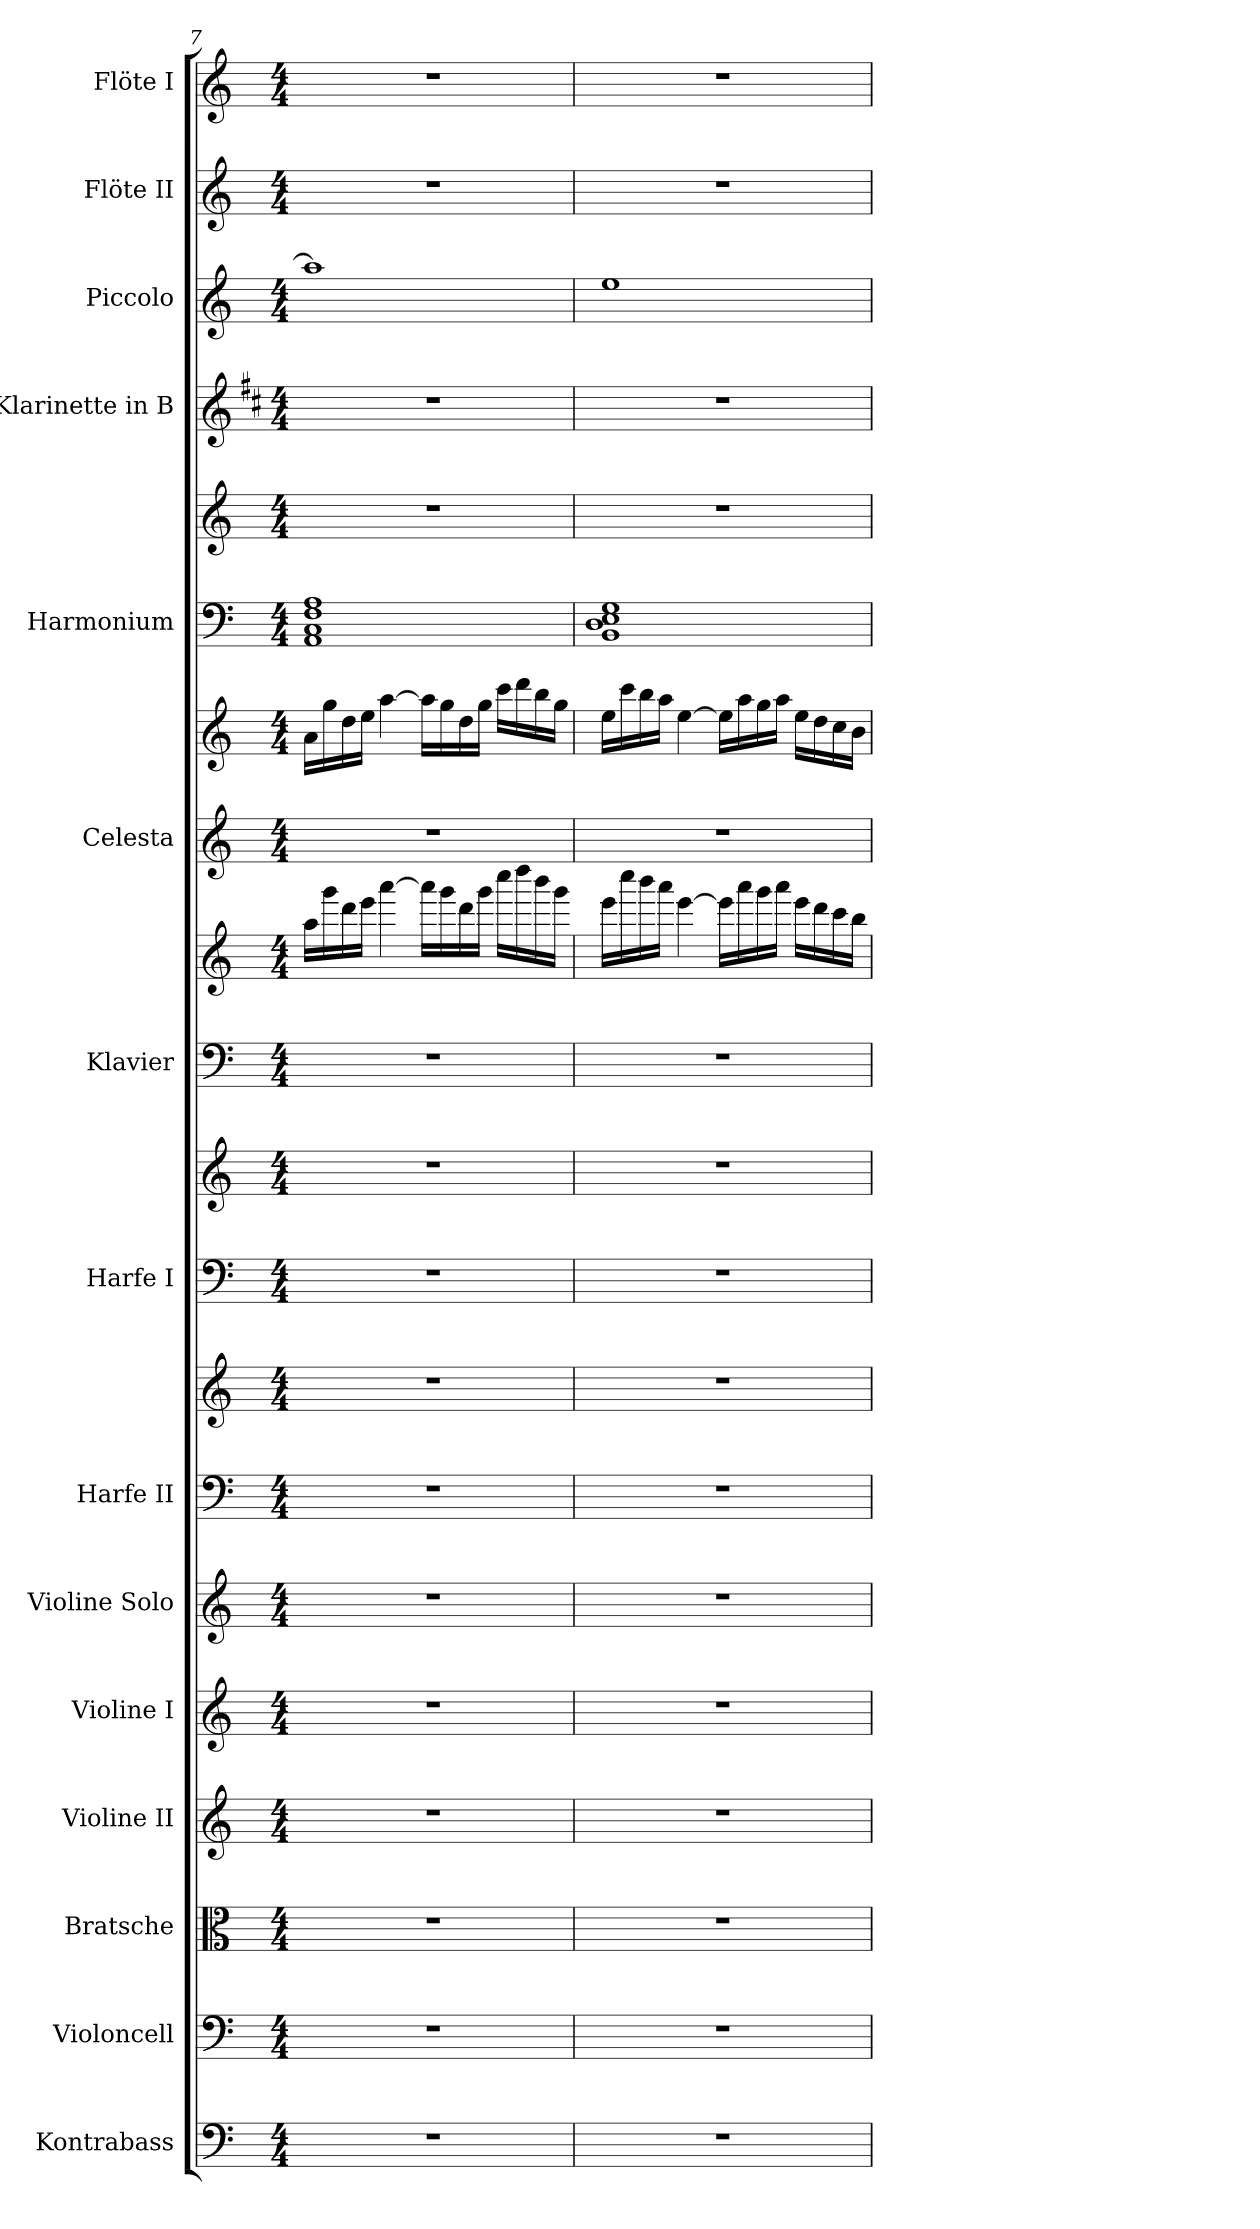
**kern	**kern	**kern	**kern	**kern	**kern	**kern	**kern	**kern	**kern	**kern	**kern	**kern	**kern	**kern	**kern	**kern	**kern	**kern	**kern
*part15	*part14	*part13	*part12	*part11	*part10	*part9	*part9	*part8	*part8	*part7	*part7	*part6	*part6	*part5	*part5	*part4	*part3	*part2	*part1
*staff20	*staff19	*staff18	*staff17	*staff16	*staff15	*staff14	*staff13	*staff12	*staff11	*staff10	*staff9	*staff8	*staff7	*staff6	*staff5	*staff4	*staff3	*staff2	*staff1
*I"Kontrabass	*I"Violoncell	*I"Bratsche	*I"Violine II	*I"Violine I	*I"Violine Solo	*I"Harfe II	*	*I"Harfe I	*	*I"Klavier	*	*I"Celesta	*	*I"Harmonium	*	*I"Klarinette in B	*I"Piccolo	*I"Flöte II	*I"Flöte I
*I'Kb.	*I'Vlc.	*I'Br.	*I'Vl. II	*I'Vl. I	*I'Vl. Solo	*I'Hfe. II	*	*I'Hfe. I	*	*I'Klav.	*	*I'Cel.	*	*I'Harm.	*	*I'Kl. in B	*I'Picc.	*I'Fl. II	*I'Fl. I
*clefF4	*clefF4	*clefC3	*clefG2	*clefG2	*clefG2	*clefF4	*clefG2	*clefF4	*clefG2	*clefF4	*clefG2	*clefG2	*clefG2	*clefF4	*clefG2	*clefG2	*clefG2	*clefG2	*clefG2
*ITrd7c12	*	*	*	*	*	*	*	*	*	*	*	*ITrd-7c-12	*ITrd-7c-12	*	*	*ITrd1c2	*ITrd-7c-12	*	*
*k[]	*k[]	*k[]	*k[]	*k[]	*k[]	*k[]	*k[]	*k[]	*k[]	*k[]	*k[]	*k[]	*k[]	*k[]	*k[]	*k[]	*k[]	*k[]	*k[]
*C:	*C:	*C:	*C:	*C:	*C:	*C:	*C:	*C:	*C:	*C:	*C:	*C:	*C:	*C:	*C:	*C:	*C:	*C:	*C:
*M4/4	*M4/4	*M4/4	*M4/4	*M4/4	*M4/4	*M4/4	*M4/4	*M4/4	*M4/4	*M4/4	*M4/4	*M4/4	*M4/4	*M4/4	*M4/4	*M4/4	*M4/4	*M4/4	*M4/4
=7	=7	=7	=7	=7	=7	=7	=7	=7	=7	=7	=7	=7	=7	=7	=7	=7	=7	=7	=7
1r	1r	1r	1r	1r	1r	1r	1r	1r	1r	1r	16aai\LL	1r	16aai\LL	1AAi 1Ci 1Fi 1Ai	1r	1r	1aaai]	1r	1r
.	.	.	.	.	.	.	.	.	.	.	16gggi\	.	16gggi\	.	.	.	.	.	.
.	.	.	.	.	.	.	.	.	.	.	16dddi\	.	16dddi\	.	.	.	.	.	.
.	.	.	.	.	.	.	.	.	.	.	16eeei\JJ	.	16eeei\JJ	.	.	.	.	.	.
.	.	.	.	.	.	.	.	.	.	.	[4aaai\	.	[4aaai\	.	.	.	.	.	.
.	.	.	.	.	.	.	.	.	.	.	16aaai\LL]	.	16aaai\LL]	.	.	.	.	.	.
.	.	.	.	.	.	.	.	.	.	.	16gggi\	.	16gggi\	.	.	.	.	.	.
.	.	.	.	.	.	.	.	.	.	.	16dddi\	.	16dddi\	.	.	.	.	.	.
.	.	.	.	.	.	.	.	.	.	.	16gggi\JJ	.	16gggi\JJ	.	.	.	.	.	.
.	.	.	.	.	.	.	.	.	.	.	16cccci\LL	.	16cccci\LL	.	.	.	.	.	.
.	.	.	.	.	.	.	.	.	.	.	16ddddi\	.	16ddddi\	.	.	.	.	.	.
.	.	.	.	.	.	.	.	.	.	.	16bbbi\	.	16bbbi\	.	.	.	.	.	.
.	.	.	.	.	.	.	.	.	.	.	16gggi\JJ	.	16gggi\JJ	.	.	.	.	.	.
=8	=8	=8	=8	=8	=8	=8	=8	=8	=8	=8	=8	=8	=8	=8	=8	=8	=8	=8	=8
1r	1r	1r	1r	1r	1r	1r	1r	1r	1r	1r	16eeei\LL	1r	16eeei\LL	1BBi 1Di 1Ei 1Gi	1r	1r	1eeei	1r	1r
.	.	.	.	.	.	.	.	.	.	.	16cccci\	.	16cccci\	.	.	.	.	.	.
.	.	.	.	.	.	.	.	.	.	.	16bbbi\	.	16bbbi\	.	.	.	.	.	.
.	.	.	.	.	.	.	.	.	.	.	16aaai\JJ	.	16aaai\JJ	.	.	.	.	.	.
.	.	.	.	.	.	.	.	.	.	.	[4eeei\	.	[4eeei\	.	.	.	.	.	.
.	.	.	.	.	.	.	.	.	.	.	16eeei\LL]	.	16eeei\LL]	.	.	.	.	.	.
.	.	.	.	.	.	.	.	.	.	.	16aaai\	.	16aaai\	.	.	.	.	.	.
.	.	.	.	.	.	.	.	.	.	.	16gggi\	.	16gggi\	.	.	.	.	.	.
.	.	.	.	.	.	.	.	.	.	.	16aaai\JJ	.	16aaai\JJ	.	.	.	.	.	.
.	.	.	.	.	.	.	.	.	.	.	16eeei\LL	.	16eeei\LL	.	.	.	.	.	.
.	.	.	.	.	.	.	.	.	.	.	16dddi\	.	16dddi\	.	.	.	.	.	.
.	.	.	.	.	.	.	.	.	.	.	16ccci\	.	16ccci\	.	.	.	.	.	.
.	.	.	.	.	.	.	.	.	.	.	16bbi\JJ	.	16bbi\JJ	.	.	.	.	.	.
=	=	=	=	=	=	=	=	=	=	=	=	=	=	=	=	=	=	=	=
*-	*-	*-	*-	*-	*-	*-	*-	*-	*-	*-	*-	*-	*-	*-	*-	*-	*-	*-	*-
